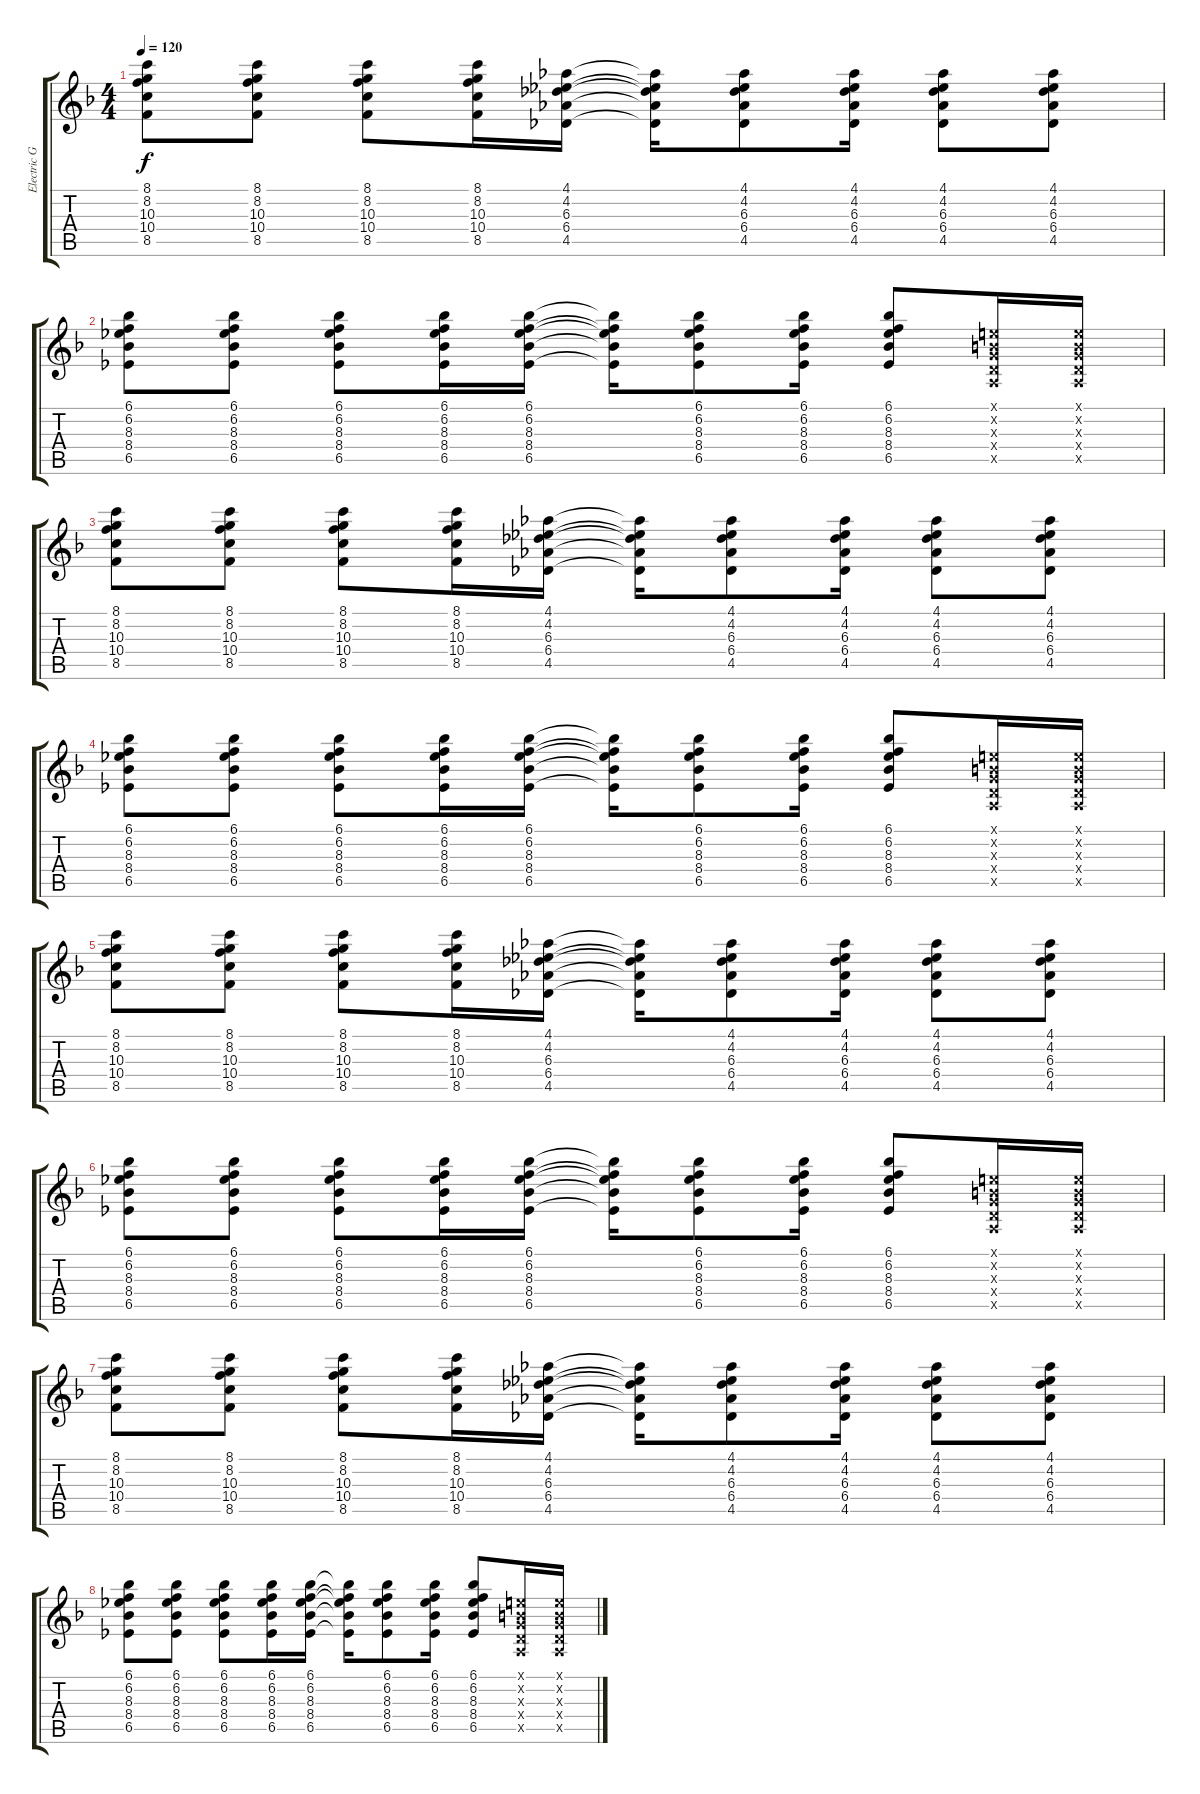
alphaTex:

\track ("Electric Guitar II" "Electric G") {instrument distortionguitar}
\staff {score tabs}
\tuning (E4 B3 G3 D3 A2 E2) {hide}
\ts (4 4)
\tempo 120
\clef g2
\ks f
(8.1 8.2 10.3 10.4 8.5).8{dy f} (8.1 8.2 10.3 10.4 8.5).8 (8.1 8.2 10.3 10.4 8.5).8 (8.1 8.2 10.3 10.4 8.5).16 (4.1 4.2 6.3 6.4 4.5).16 (4.1{t} 4.2{t} 6.3{t} 6.4{t} 4.5{t}).16 (4.1 4.2 6.3 6.4 4.5).8 (4.1 4.2 6.3 6.4 4.5).16 (4.1 4.2 6.3 6.4 4.5).8 (4.1 4.2 6.3 6.4 4.5).8 |
(6.1 6.2 8.3 8.4 6.5).8 (6.1 6.2 8.3 8.4 6.5).8 (6.1 6.2 8.3 8.4 6.5).8 (6.1 6.2 8.3 8.4 6.5).16 (6.1 6.2 8.3 8.4 6.5).16 (6.1{t} 6.2{t} 8.3{t} 8.4{t} 6.5{t}).16 (6.1 6.2 8.3 8.4 6.5).8 (6.1 6.2 8.3 8.4 6.5).16 (6.1 6.2 8.3 8.4 6.5).8 (0.1{x} 0.2{x} 0.3{x} 0.4{x} 0.5{x}).16 (0.1{x} 0.2{x} 0.3{x} 0.4{x} 0.5{x}).16 |
(8.1 8.2 10.3 10.4 8.5).8 (8.1 8.2 10.3 10.4 8.5).8 (8.1 8.2 10.3 10.4 8.5).8 (8.1 8.2 10.3 10.4 8.5).16 (4.1 4.2 6.3 6.4 4.5).16 (4.1{t} 4.2{t} 6.3{t} 6.4{t} 4.5{t}).16 (4.1 4.2 6.3 6.4 4.5).8 (4.1 4.2 6.3 6.4 4.5).16 (4.1 4.2 6.3 6.4 4.5).8 (4.1 4.2 6.3 6.4 4.5).8 |
(6.1 6.2 8.3 8.4 6.5).8 (6.1 6.2 8.3 8.4 6.5).8 (6.1 6.2 8.3 8.4 6.5).8 (6.1 6.2 8.3 8.4 6.5).16 (6.1 6.2 8.3 8.4 6.5).16 (6.1{t} 6.2{t} 8.3{t} 8.4{t} 6.5{t}).16 (6.1 6.2 8.3 8.4 6.5).8 (6.1 6.2 8.3 8.4 6.5).16 (6.1 6.2 8.3 8.4 6.5).8 (0.1{x} 0.2{x} 0.3{x} 0.4{x} 0.5{x}).16 (0.1{x} 0.2{x} 0.3{x} 0.4{x} 0.5{x}).16 |
(8.1 8.2 10.3 10.4 8.5).8 (8.1 8.2 10.3 10.4 8.5).8 (8.1 8.2 10.3 10.4 8.5).8 (8.1 8.2 10.3 10.4 8.5).16 (4.1 4.2 6.3 6.4 4.5).16 (4.1{t} 4.2{t} 6.3{t} 6.4{t} 4.5{t}).16 (4.1 4.2 6.3 6.4 4.5).8 (4.1 4.2 6.3 6.4 4.5).16 (4.1 4.2 6.3 6.4 4.5).8 (4.1 4.2 6.3 6.4 4.5).8 |
(6.1 6.2 8.3 8.4 6.5).8 (6.1 6.2 8.3 8.4 6.5).8 (6.1 6.2 8.3 8.4 6.5).8 (6.1 6.2 8.3 8.4 6.5).16 (6.1 6.2 8.3 8.4 6.5).16 (6.1{t} 6.2{t} 8.3{t} 8.4{t} 6.5{t}).16 (6.1 6.2 8.3 8.4 6.5).8 (6.1 6.2 8.3 8.4 6.5).16 (6.1 6.2 8.3 8.4 6.5).8 (0.1{x} 0.2{x} 0.3{x} 0.4{x} 0.5{x}).16 (0.1{x} 0.2{x} 0.3{x} 0.4{x} 0.5{x}).16 |
(8.1 8.2 10.3 10.4 8.5).8 (8.1 8.2 10.3 10.4 8.5).8 (8.1 8.2 10.3 10.4 8.5).8 (8.1 8.2 10.3 10.4 8.5).16 (4.1 4.2 6.3 6.4 4.5).16 (4.1{t} 4.2{t} 6.3{t} 6.4{t} 4.5{t}).16 (4.1 4.2 6.3 6.4 4.5).8 (4.1 4.2 6.3 6.4 4.5).16 (4.1 4.2 6.3 6.4 4.5).8 (4.1 4.2 6.3 6.4 4.5).8 |
(6.1 6.2 8.3 8.4 6.5).8 (6.1 6.2 8.3 8.4 6.5).8 (6.1 6.2 8.3 8.4 6.5).8 (6.1 6.2 8.3 8.4 6.5).16 (6.1 6.2 8.3 8.4 6.5).16 (6.1{t} 6.2{t} 8.3{t} 8.4{t} 6.5{t}).16 (6.1 6.2 8.3 8.4 6.5).8 (6.1 6.2 8.3 8.4 6.5).16 (6.1 6.2 8.3 8.4 6.5).8 (0.1{x} 0.2{x} 0.3{x} 0.4{x} 0.5{x}).16 (0.1{x} 0.2{x} 0.3{x} 0.4{x} 0.5{x}).16
